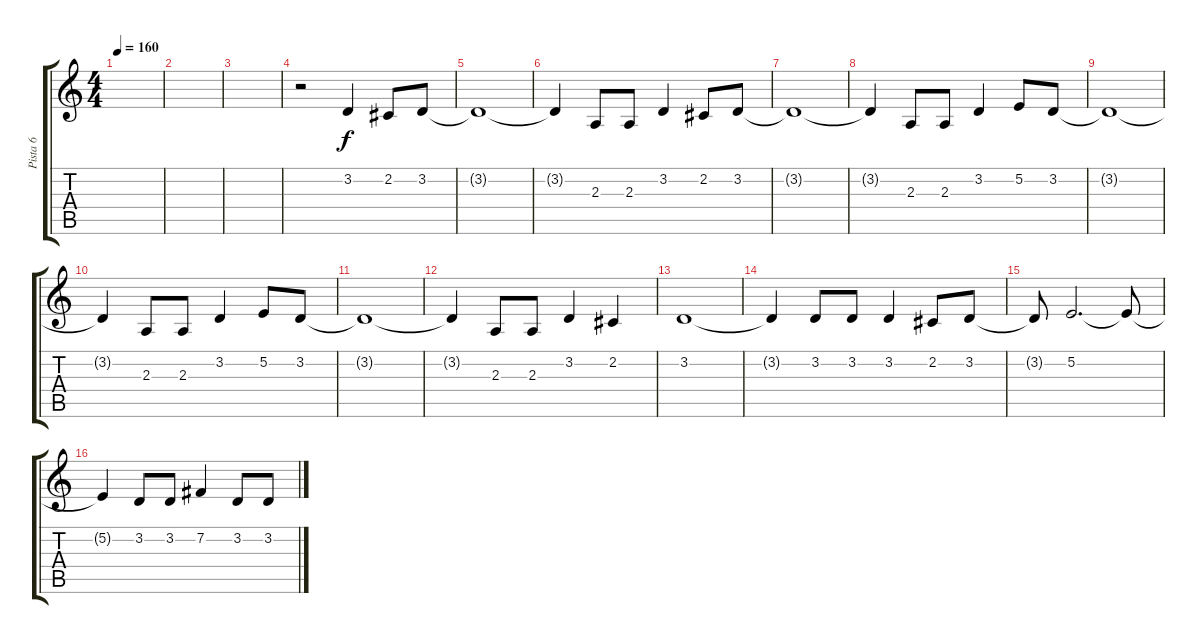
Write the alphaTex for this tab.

\track ("Pista 6" "Pista 6") {instrument electricgrandpiano}
\staff {score tabs}
\tuning (E4 B3 G3 D3 A2 E2) {hide}
\ts (4 4)
\tempo 160
\clef g2
\ks c
|
|
|
r.2 3.2.4 2.2.8 3.2.8 |
3.2{t}.1 |
3.2{t}.4 2.3.8 2.3.8 3.2.4 2.2.8 3.2.8 |
3.2{t}.1 |
3.2{t}.4 2.3.8 2.3.8 3.2.4 5.2.8 3.2.8 |
3.2{t}.1 |
3.2{t}.4 2.3.8 2.3.8 3.2.4 5.2.8 3.2.8 |
3.2{t}.1 |
3.2{t}.4 2.3.8 2.3.8 3.2.4 2.2.4 |
3.2.1 |
3.2{t}.4 3.2.8 3.2.8 3.2.4 2.2.8 3.2.8 |
3.2{t}.8 5.2.2{d} 5.2{t}.8 |
5.2{t}.4 3.2.8 3.2.8 7.2.4 3.2.8 3.2.8
